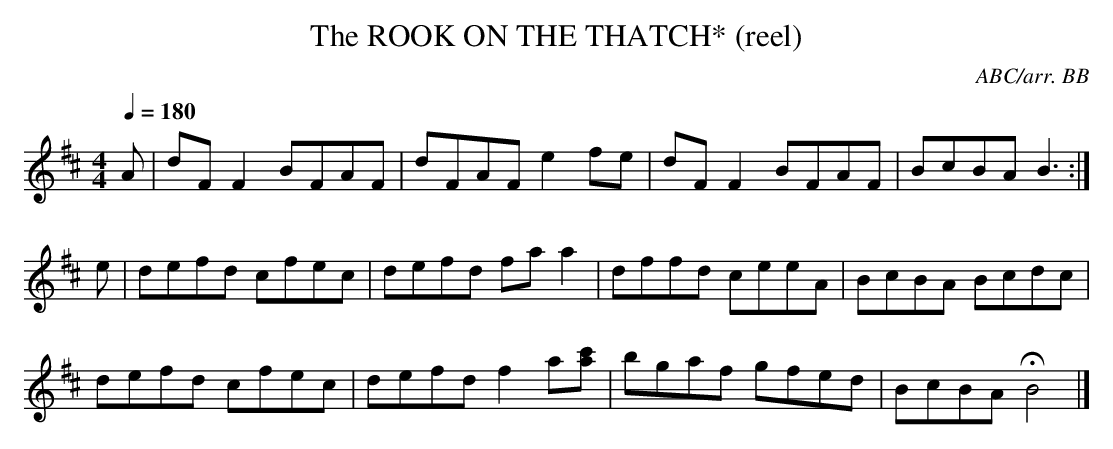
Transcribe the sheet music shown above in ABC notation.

X:1
T:ROOK ON THE THATCH* (reel), The
C:ABC/arr. BB
M:4/4
Q:1/4=180
K:D
A|dFF2 BFAF|dFAF e2fe|dFF2 BFAF|BcBA B3 :|
e|defd cfec|defd faa2|dffd ceeA|BcBA Bcdc|
defd cfec|defd f2 a[c'a]|bgaf gfed|BcBA HB4|]
